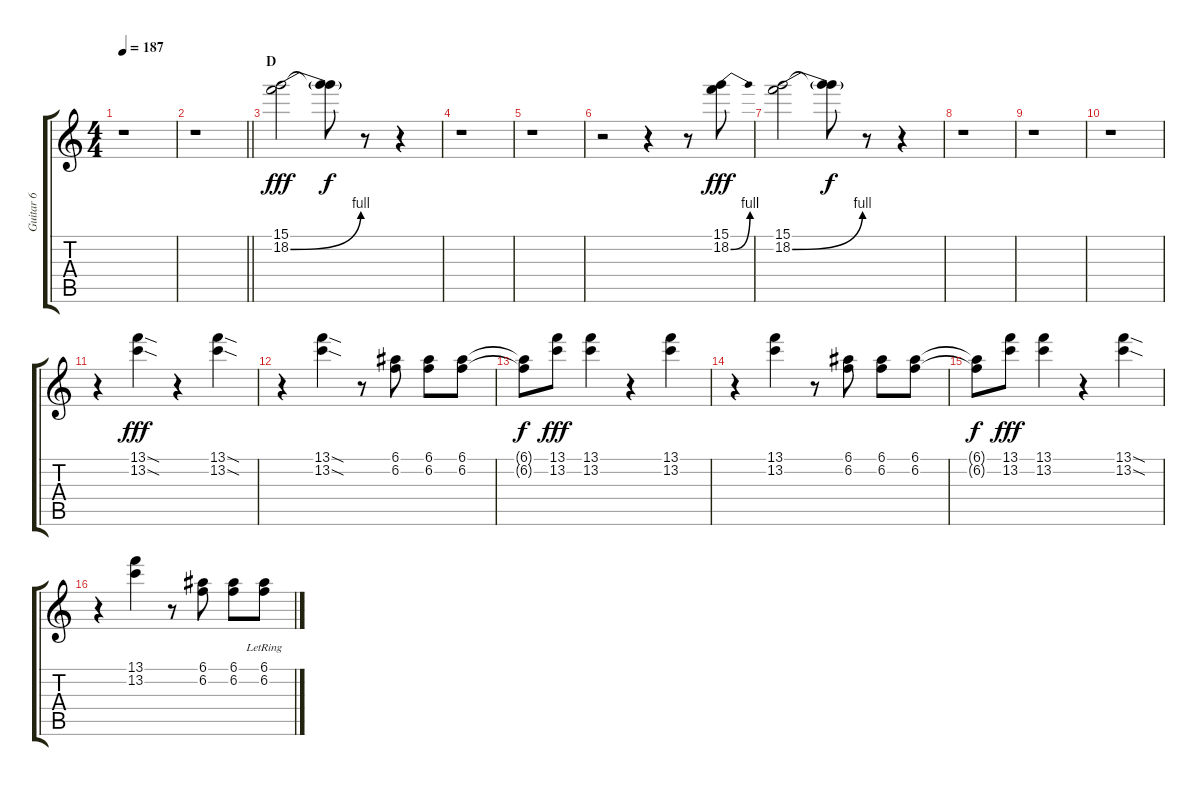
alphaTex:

\track ("Guitar 6" "Guitar 6") {instrument distortionguitar}
\staff {score tabs}
\tuning (E4 B3 G3 D3 A2 E2) {hide}
\ts (4 4)
\tempo 187
\clef g2
\ks c
r.1{dy fff} |
\barLineRight lightlight
r.1 |
\section ("" "D")
(15.1 18.2{be (bend 0 0 60 4)}).2 (15.1{t} 18.2{t}).8{dy f} r.8 r.4 |
r.1 |
r.1 |
r.2 r.4 r.8 (15.1 18.2{be (bend 0 0 60 4)}).8{dy fff} |
(15.1 18.2{be (bend 0 0 60 4)}).2 (15.1{t} 18.2{t}).8{dy f} r.8 r.4 |
r.1 |
r.1 |
r.1 |
r.4 (13.1{sod} 13.2{sod}).4{dy fff} r.4 (13.1{sod} 13.2{sod}).4 |
r.4 (13.1{sod} 13.2{sod}).4 r.8 (6.1 6.2).8 (6.1 6.2).8 (6.1 6.2).8 |
(6.1{t} 6.2{t}).8{dy f} (13.1 13.2).8{dy fff} (13.1 13.2).4 r.4 (13.1 13.2).4 |
r.4 (13.1 13.2).4 r.8 (6.1 6.2).8 (6.1 6.2).8 (6.1 6.2).8 |
(6.1{t} 6.2{t}).8{dy f} (13.1 13.2).8{dy fff} (13.1 13.2).4 r.4 (13.1{sod} 13.2{sod}).4 |
r.4 (13.1 13.2).4 r.8 (6.1 6.2).8 (6.1 6.2).8 (6.1{lr} 6.2).8
